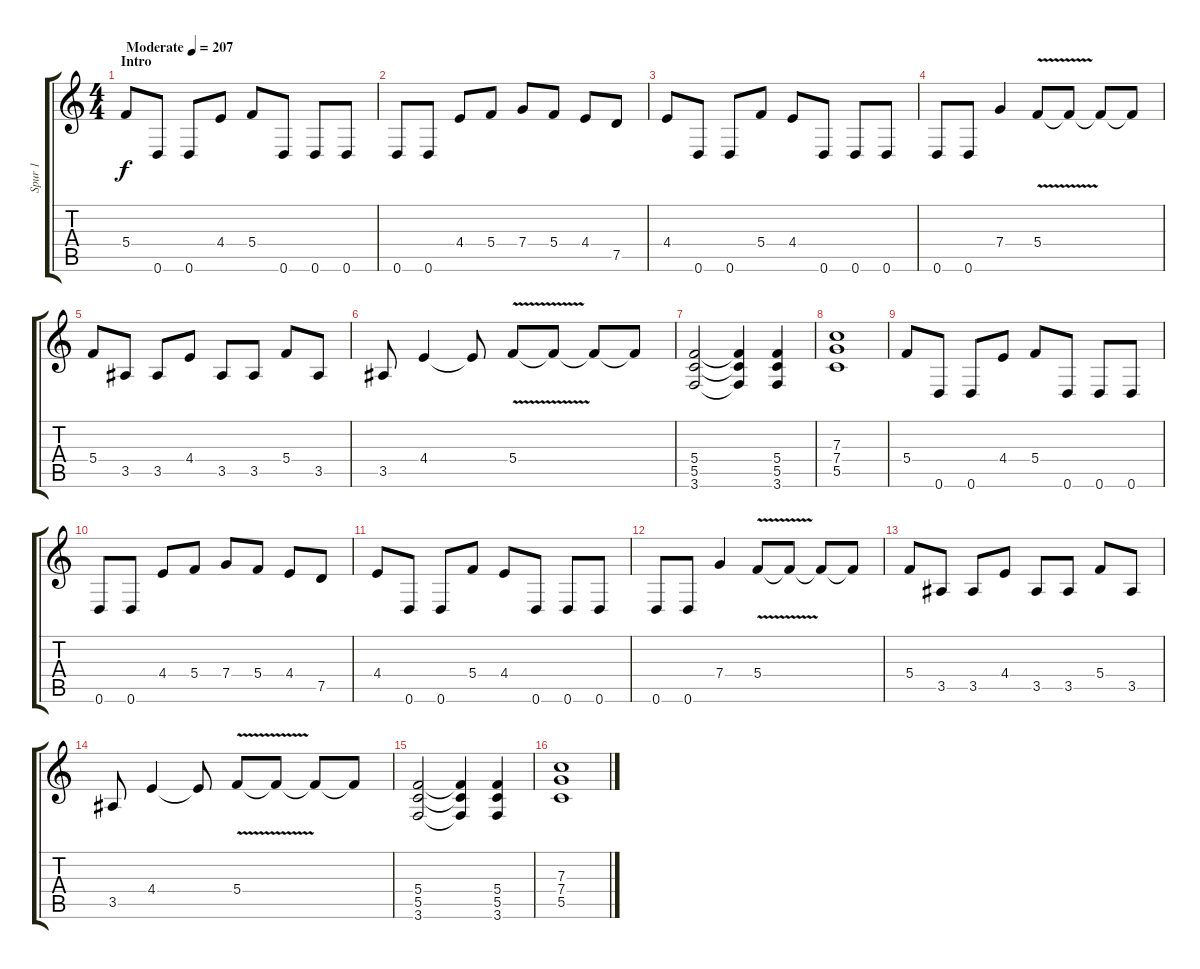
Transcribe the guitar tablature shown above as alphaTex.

\track ("Spur 1" "Spur 1") {instrument distortionguitar}
\staff {score tabs}
\tuning (D4 A3 F3 C3 G2 D2) {hide}
\ts (4 4)
\section ("" "Intro")
\tempo (207 "Moderate")
\clef g2
\ks c
5.4.8{dy f instrument distortionguitar} 0.6.8 0.6.8 4.4.8 5.4.8 0.6.8 0.6.8 0.6.8 |
0.6.8 0.6.8 4.4.8 5.4.8 7.4.8 5.4.8 4.4.8 7.5.8 |
4.4.8 0.6.8 0.6.8 5.4.8 4.4.8 0.6.8 0.6.8 0.6.8 |
0.6.8 0.6.8 7.4.4 5.4{v}.8 5.4{t}.8 5.4{t}.8 5.4{t}.8 |
5.4.8 3.5.8 3.5.8 4.4.8 3.5.8 3.5.8 5.4.8 3.5.8 |
3.5.8 4.4.4 4.4{t}.8 5.4{v}.8 5.4{t}.8 5.4{t}.8 5.4{t}.8 |
(5.4 5.5 3.6).2 (5.4{t} 5.5{t} 3.6{t}).4 (5.4 5.5 3.6).4 |
(7.3 7.4 5.5).1 |
5.4.8 0.6.8 0.6.8 4.4.8 5.4.8 0.6.8 0.6.8 0.6.8 |
0.6.8 0.6.8 4.4.8 5.4.8 7.4.8 5.4.8 4.4.8 7.5.8 |
4.4.8 0.6.8 0.6.8 5.4.8 4.4.8 0.6.8 0.6.8 0.6.8 |
0.6.8 0.6.8 7.4.4 5.4{v}.8 5.4{t}.8 5.4{t}.8 5.4{t}.8 |
5.4.8 3.5.8 3.5.8 4.4.8 3.5.8 3.5.8 5.4.8 3.5.8 |
3.5.8 4.4.4 4.4{t}.8 5.4{v}.8 5.4{t}.8 5.4{t}.8 5.4{t}.8 |
(5.4 5.5 3.6).2 (5.4{t} 5.5{t} 3.6{t}).4 (5.4 5.5 3.6).4 |
(7.3 7.4 5.5).1
